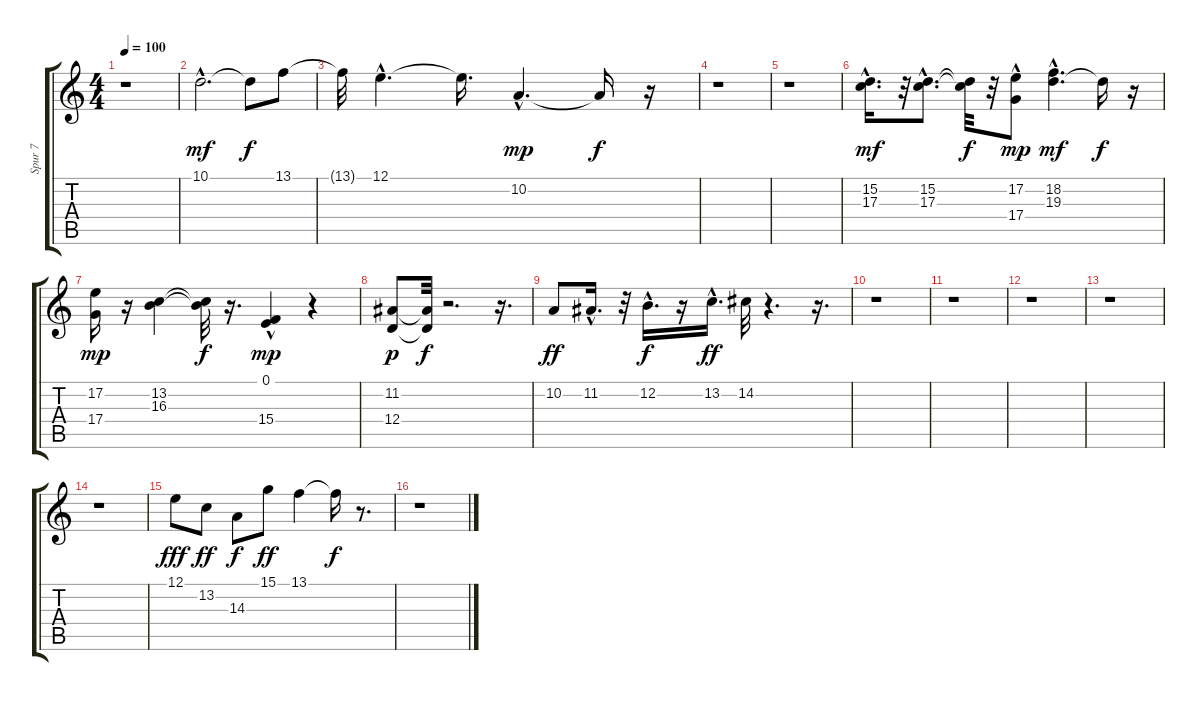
\track ("Spur 7" "Spur 7") {instrument dulcimer}
\staff {score tabs}
\tuning (E4 B3 G3 D3 A2 E2) {hide}
\ts (4 4)
\tempo 100
\clef g2
\ks c
r.1{dy f} |
10.1{hac}.2{d dy mf} 10.1{t}.8{dy f} 13.1.8 |
13.1{t}.32 12.1{hac}.4{d} 12.1{t}.16{d} 10.2{hac}.4{d dy mp} 10.2{t}.16{dy f} r.16 |
r.1 |
r.1 |
(15.2{hac} 17.3{hac}).16{d dy mf} r.32 (15.2{hac} 17.3{hac}).8{d} (15.2{t} 17.3{t}).32{dy f} r.32 (17.2 17.4{hac}).8{dy mp} (18.2{hac} 19.3{hac}).4{d dy mf} 19.3{t}.16{dy f} r.16 |
(17.2 17.4).16{dy mp} r.16 (13.2 16.3).4 (13.2{t} 16.3{t}).32{dy f} r.16{d} (0.1 15.4{hac}).4{dy mp} r.4 |
(11.2 12.4).8{dy p} (11.2{t} 12.4{t}).32{dy f} r.2{d} r.16{d} |
10.2.8{dy ff} 11.2{hac}.16{d} r.32 12.2{hac}.16{d dy f} r.16 13.2{hac}.16{d dy ff} 14.2.32 r.4{d} r.16{d} |
r.1 |
r.1 |
r.1 |
r.1 |
r.1 |
12.1.8{dy fff} 13.2.8{dy ff} 14.3.8{dy f} 15.1.8{dy ff} 13.1.4 13.1{t}.16{dy f} r.8{d} |
r.1
